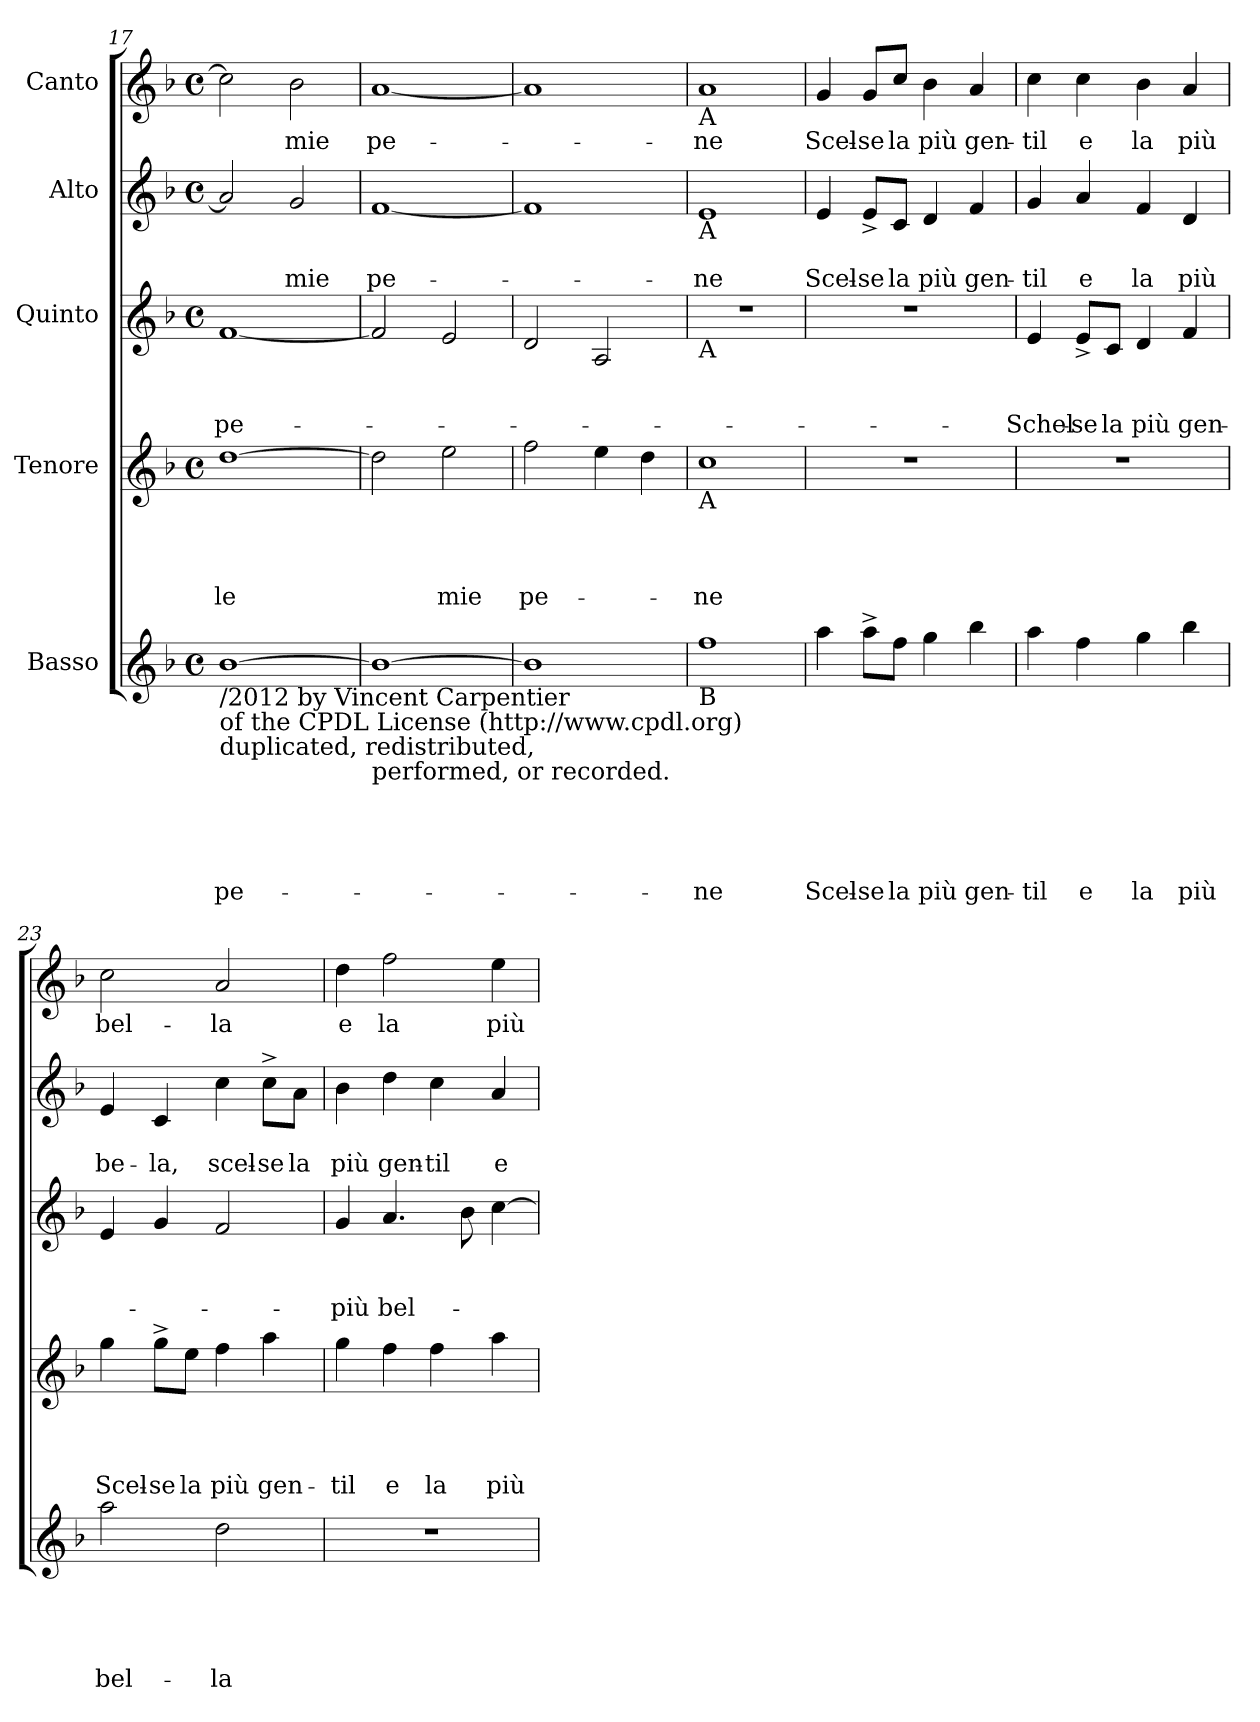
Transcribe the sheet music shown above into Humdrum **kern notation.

**kern	**text	**text	**text	**text	**text	**kern	**text	**text	**text	**text	**kern	**text	**text	**text	**kern	**text	**text	**kern	**text
*part5	*part5	*part5	*part5	*part5	*part5	*part4	*part4	*part4	*part4	*part4	*part3	*part3	*part3	*part3	*part2	*part2	*part2	*part1	*part1
*staff5	*staff5	*staff5	*staff5	*staff5	*staff5	*staff4	*staff4	*staff4	*staff4	*staff4	*staff3	*staff3	*staff3	*staff3	*staff2	*staff2	*staff2	*staff1	*staff1
*I"Basso	*	*	*	*	*	*I"Tenore	*	*	*	*	*I"Quinto	*	*	*	*I"Alto	*	*	*I"Canto	*
*clefG2	*	*	*	*	*	*clefG2	*	*	*	*	*clefG2	*	*	*	*clefG2	*	*	*clefG2	*
*k[b-]	*	*	*	*	*	*k[b-]	*	*	*	*	*k[b-]	*	*	*	*k[b-]	*	*	*k[b-]	*
*F:	*	*	*	*	*	*F:	*	*	*	*	*F:	*	*	*	*F:	*	*	*F:	*
*M4/4	*	*	*	*	*	*M4/4	*	*	*	*	*M4/4	*	*	*	*M4/4	*	*	*M4/4	*
*met(c)	*	*	*	*	*	*met(c)	*	*	*	*	*met(c)	*	*	*	*met(c)	*	*	*met(c)	*
=17	=17	=17	=17	=17	=17	=17	=17	=17	=17	=17	=17	=17	=17	=17	=17	=17	=17	=17	=17
!LO:TX:b:t=/2012 by Vincent Carpentier	!	!	!	!	!	!	!	!	!	!	!	!	!	!	!	!	!	!	!
!LO:TX:b:t=of the CPDL License (http&colon;//www.cpdl.org)	!	!	!	!	!	!	!	!	!	!	!	!	!	!	!	!	!	!	!
!LO:TX:b:t=duplicated, redistributed,	!	!	!	!	!	!	!	!	!	!	!	!	!	!	!	!	!	!	!
!	!	!	!	!	!LO:LY:b	!	!	!	!	!LO:LY:b	!	!	!	!LO:LY:b	!	!	!	!	!
[>1b-	.	.	.	.	pe-	[>1dd	.	.	.	le	[<1f	.	.	pe-	2a/]	.	.	2cc\]	.
!	!	!	!	!	!	!	!	!	!	!	!	!	!	!	!	!	!LO:LY:b	!	!LO:LY:b
.	.	.	.	.	.	.	.	.	.	.	.	.	.	.	2g/	.	mie	2b-\	mie
=18	=18	=18	=18	=18	=18	=18	=18	=18	=18	=18	=18	=18	=18	=18	=18	=18	=18	=18	=18
!LO:TX:b:t=performed, or recorded.	!	!	!	!	!	!	!	!	!	!	!	!	!	!	!	!	!	!	!
!	!	!	!	!	!	!	!	!	!	!	!	!	!	!	!	!	!LO:LY:b	!	!LO:LY:b
1b-_	.	.	.	.	.	2dd\]	.	.	.	.	2f/]	.	.	.	[<1f	.	pe-	[<1a	pe-
!	!	!	!	!	!	!	!	!	!	!LO:LY:b	!	!	!	!	!	!	!	!	!
.	.	.	.	.	.	2ee\	.	.	.	mie	2e/	.	.	.	.	.	.	.	.
=19	=19	=19	=19	=19	=19	=19	=19	=19	=19	=19	=19	=19	=19	=19	=19	=19	=19	=19	=19
!	!	!	!	!	!	!	!	!	!	!LO:LY:b	!	!	!	!	!	!	!	!	!
1b-]	.	.	.	.	.	2ff\	.	.	.	pe-	2d/	.	.	.	1f]	.	.	1a]	.
.	.	.	.	.	.	4ee\	.	.	.	.	2A/	.	.	.	.	.	.	.	.
.	.	.	.	.	.	4dd\	.	.	.	.	.	.	.	.	.	.	.	.	.
!!LO:PB:g=z
=20	=20	=20	=20	=20	=20	=20	=20	=20	=20	=20	=20	=20	=20	=20	=20	=20	=20	=20	=20
!	!	!	!	!	!	!	!	!	!	!	!	!	!	!	!	!	!	!LO:TX:b:t=A	!
!	!	!	!	!	!	!	!	!	!	!	!	!	!	!	!LO:TX:b:t=A	!	!	!	!
!	!	!	!	!	!	!	!	!	!	!	!LO:TX:b:t=A	!	!	!	!	!	!	!	!
!	!	!	!	!	!	!LO:TX:b:t=A	!	!	!	!	!	!	!	!	!	!	!	!	!
!LO:TX:b:t=B	!	!	!	!	!	!	!	!	!	!	!	!	!	!	!	!	!	!	!
!	!	!	!	!	!LO:LY:b	!	!	!	!	!LO:LY:b	!	!	!	!	!	!	!LO:LY:b	!	!LO:LY:b
1ff	.	.	.	.	-ne	1cc	.	.	.	-ne	1r	.	.	.	1e	.	-ne	1a	-ne
=21	=21	=21	=21	=21	=21	=21	=21	=21	=21	=21	=21	=21	=21	=21	=21	=21	=21	=21	=21
!	!	!	!	!	!LO:LY:b	!	!	!	!	!	!	!	!	!	!	!	!LO:LY:b	!	!LO:LY:b
4aa\	.	.	.	.	Scel-	1r	.	.	.	.	1r	.	.	.	4e/	.	Scel-	4g/	Scel-
!	!	!	!	!	!LO:LY:b	!	!	!	!	!	!	!	!	!	!	!	!LO:LY:b	!	!LO:LY:b
8aa^>\L	.	.	.	.	-se	.	.	.	.	.	.	.	.	.	8e^</L	.	-se	8g/L	-se
!	!	!	!	!	!LO:LY:b	!	!	!	!	!	!	!	!	!	!	!	!LO:LY:b	!	!LO:LY:b
8ff\J	.	.	.	.	la	.	.	.	.	.	.	.	.	.	8c/J	.	la	8cc/J	la
!	!	!	!	!	!LO:LY:b	!	!	!	!	!	!	!	!	!	!	!	!LO:LY:b	!	!LO:LY:b
4gg\	.	.	.	.	più	.	.	.	.	.	.	.	.	.	4d/	.	più	4b-\	più
!	!	!	!	!	!LO:LY:b	!	!	!	!	!	!	!	!	!	!	!	!LO:LY:b	!	!LO:LY:b
4bb-\	.	.	.	.	gen-	.	.	.	.	.	.	.	.	.	4f/	.	gen-	4a/	gen-
=22	=22	=22	=22	=22	=22	=22	=22	=22	=22	=22	=22	=22	=22	=22	=22	=22	=22	=22	=22
!	!	!	!	!	!LO:LY:b	!	!	!	!	!	!	!	!	!LO:LY:b	!	!	!LO:LY:b	!	!LO:LY:b
4aa\	.	.	.	.	-til	1r	.	.	.	.	4e/	.	.	-Schel-	4g/	.	-til	4cc\	-til
!	!	!	!	!	!LO:LY:b	!	!	!	!	!	!	!	!	!LO:LY:b	!	!	!LO:LY:b	!	!LO:LY:b
4ff\	.	.	.	.	e	.	.	.	.	.	8e^</L	.	.	-se	4a/	.	e	4cc\	e
!	!	!	!	!	!	!	!	!	!	!	!	!	!	!LO:LY:b	!	!	!	!	!
.	.	.	.	.	.	.	.	.	.	.	8c/J	.	.	la	.	.	.	.	.
!	!	!	!	!	!LO:LY:b	!	!	!	!	!	!	!	!	!LO:LY:b	!	!	!LO:LY:b	!	!LO:LY:b
4gg\	.	.	.	.	la	.	.	.	.	.	4d/	.	.	più	4f/	.	la	4b-\	la
!	!	!	!	!	!LO:LY:b	!	!	!	!	!	!	!	!	!LO:LY:b	!	!	!LO:LY:b	!	!LO:LY:b
4bb-\	.	.	.	.	più	.	.	.	.	.	4f/	.	.	gen-	4d/	.	più	4a/	più
=23	=23	=23	=23	=23	=23	=23	=23	=23	=23	=23	=23	=23	=23	=23	=23	=23	=23	=23	=23
!	!	!	!	!	!LO:LY:b	!	!	!	!	!LO:LY:b	!	!	!	!	!	!	!LO:LY:b	!	!LO:LY:b
2aa\	.	.	.	.	bel-	4gg\	.	.	.	Scel-	4e/	.	.	.	4e/	.	be-	2cc\	bel-
!	!	!	!	!	!	!	!	!	!	!LO:LY:b	!	!	!	!	!	!	!LO:LY:b	!	!
.	.	.	.	.	.	8gg^>\L	.	.	.	-se	4g/	.	.	.	4c/	.	-la,	.	.
!	!	!	!	!	!	!	!	!	!	!LO:LY:b	!	!	!	!	!	!	!	!	!
.	.	.	.	.	.	8ee\J	.	.	.	la	.	.	.	.	.	.	.	.	.
!	!	!	!	!	!LO:LY:b	!	!	!	!	!LO:LY:b	!	!	!	!	!	!	!LO:LY:b	!	!LO:LY:b
2dd\	.	.	.	.	-la	4ff\	.	.	.	più	2f/	.	.	.	4cc\	.	scel-	2a/	-la
!	!	!	!	!	!	!	!	!	!	!LO:LY:b	!	!	!	!	!	!	!LO:LY:b	!	!
.	.	.	.	.	.	4aa\	.	.	.	gen-	.	.	.	.	8cc^>\L	.	-se	.	.
!	!	!	!	!	!	!	!	!	!	!	!	!	!	!	!	!	!LO:LY:b	!	!
.	.	.	.	.	.	.	.	.	.	.	.	.	.	.	8a\J	.	la	.	.
=24	=24	=24	=24	=24	=24	=24	=24	=24	=24	=24	=24	=24	=24	=24	=24	=24	=24	=24	=24
!	!	!	!	!	!	!	!	!	!	!LO:LY:b	!	!	!	!LO:LY:b	!	!	!LO:LY:b	!	!LO:LY:b
1r	.	.	.	.	.	4gg\	.	.	.	-til	4g/	.	.	-più	4b-\	.	più	4dd\	e
!	!	!	!	!	!	!	!	!	!	!LO:LY:b	!	!	!	!LO:LY:b	!	!	!LO:LY:b	!	!LO:LY:b
.	.	.	.	.	.	4ff\	.	.	.	e	4.a/	.	.	bel-	4dd\	.	gen-	2ff\	la
!	!	!	!	!	!	!	!	!	!	!LO:LY:b	!	!	!	!	!	!	!LO:LY:b	!	!
.	.	.	.	.	.	4ff\	.	.	.	la	.	.	.	.	4cc\	.	-til	.	.
.	.	.	.	.	.	.	.	.	.	.	8b-\	.	.	.	.	.	.	.	.
!	!	!	!	!	!	!	!	!	!	!LO:LY:b	!	!	!	!	!	!	!LO:LY:b	!	!LO:LY:b
.	.	.	.	.	.	4aa\	.	.	.	più	[>4cc\	.	.	.	4a/	.	e	4ee\	più
=	=	=	=	=	=	=	=	=	=	=	=	=	=	=	=	=	=	=	=
*-	*-	*-	*-	*-	*-	*-	*-	*-	*-	*-	*-	*-	*-	*-	*-	*-	*-	*-	*-
